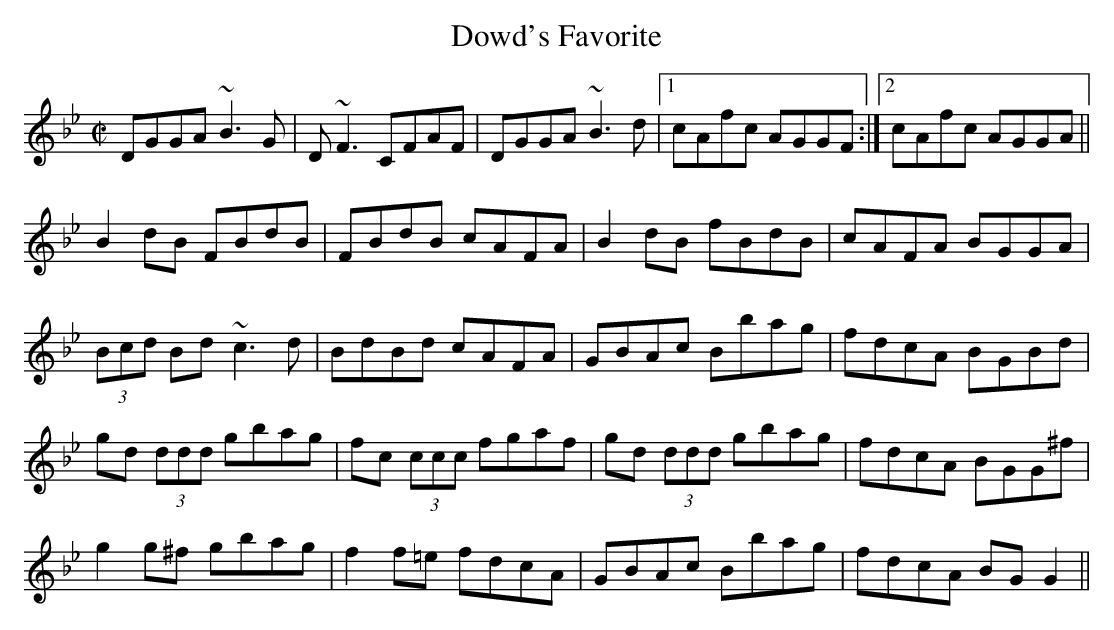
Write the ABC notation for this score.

X:1
T:Dowd's Favorite
M:C|
L:1/8
K:GMin
DGGA ~B3G | D~F3 CFAF | DGGA ~B3d |1 cAfc AGGF :|2 cAfc AGGA ||
!B2dB FBdB | FBdB cAFA | B2dB fBdB | cAFA BGGA |
!(3Bcd Bd ~c3d | BdBd cAFA | GBAc Bbag | fdcA BGBd |
!gd (3ddd gbag | fc (3ccc fgaf | gd (3ddd gbag | fdcA BGG^f |
!g2g^f gbag | f2f=e fdcA | GBAc Bbag | fdcA BGG2 ||
